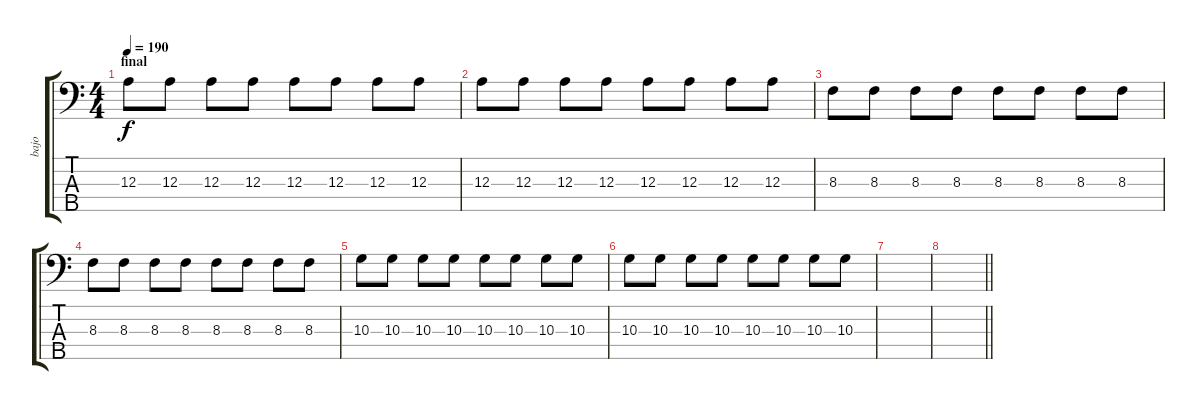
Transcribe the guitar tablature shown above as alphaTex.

\track ("bajo" "bajo") {instrument electricbassfinger}
\staff {score tabs}
\tuning (G2 D2 A1 E1 B0) {hide}
\ts (4 4)
\section ("" "final")
\tempo 190
\clef f4
\ks c
12.3.8{dy f} 12.3.8 12.3.8 12.3.8 12.3.8 12.3.8 12.3.8 12.3.8 |
12.3.8 12.3.8 12.3.8 12.3.8 12.3.8 12.3.8 12.3.8 12.3.8 |
8.3.8 8.3.8 8.3.8 8.3.8 8.3.8 8.3.8 8.3.8 8.3.8 |
8.3.8 8.3.8 8.3.8 8.3.8 8.3.8 8.3.8 8.3.8 8.3.8 |
10.3.8 10.3.8 10.3.8 10.3.8 10.3.8 10.3.8 10.3.8 10.3.8 |
10.3.8 10.3.8 10.3.8 10.3.8 10.3.8 10.3.8 10.3.8 10.3.8 |
|
\barLineRight lightlight
